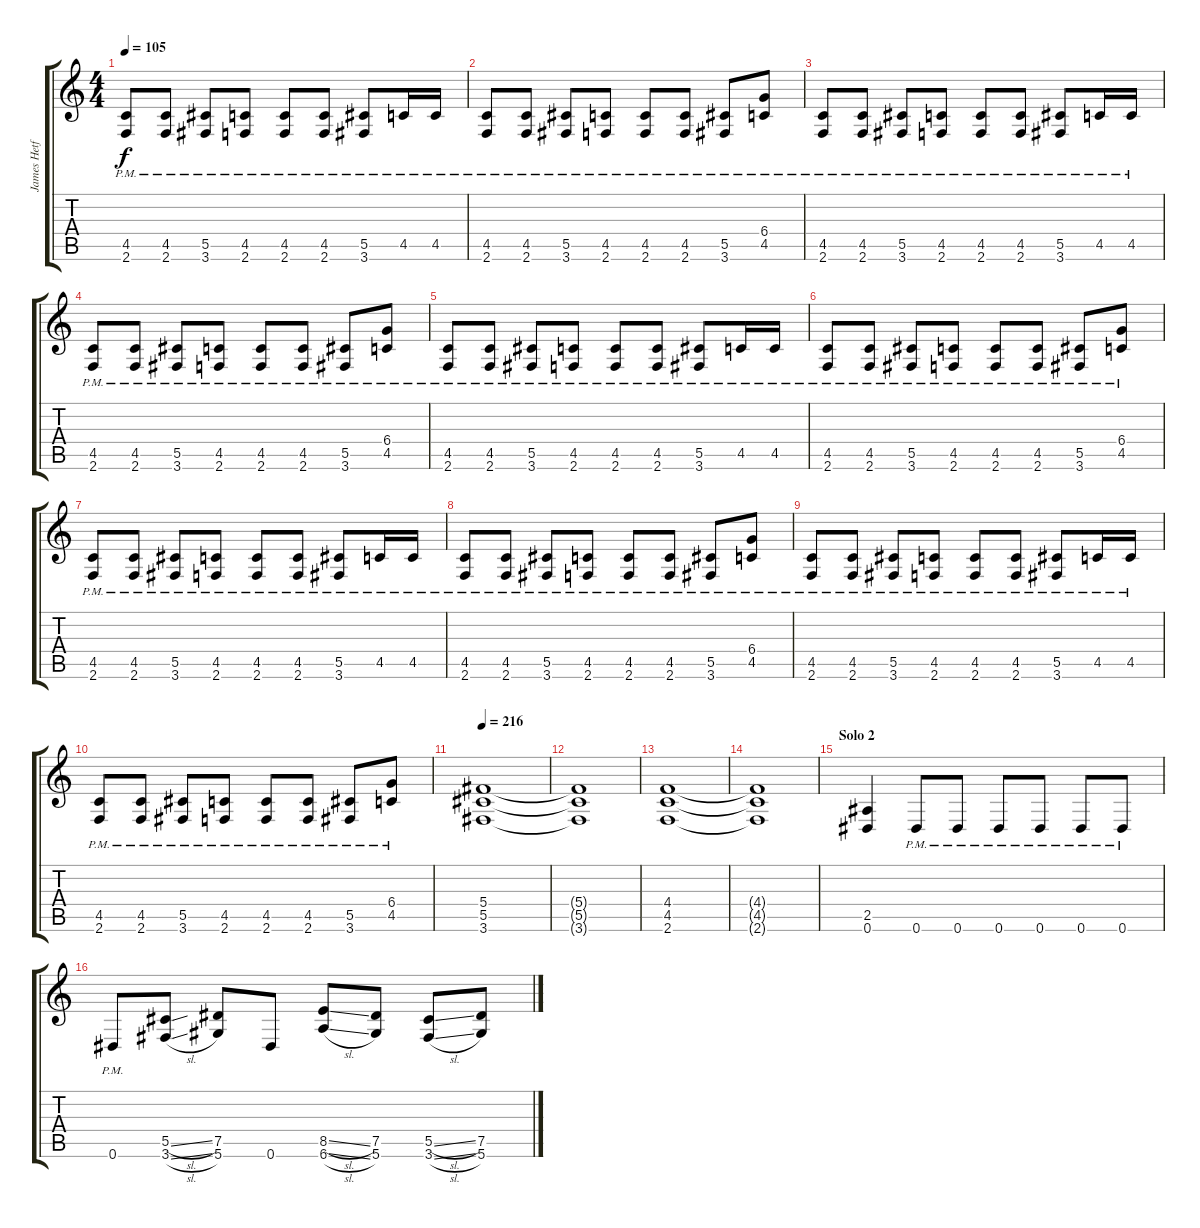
\track ("James Hetfield (Distortion Guitar)" "James Hetf") {instrument distortionguitar}
\staff {score tabs}
\tuning (Eb4 Bb3 Gb3 Db3 Ab2 Eb2) {hide}
\ts (4 4)
\tempo 105
\clef g2
\ks c
(4.5{pm} 2.6{pm}).8{dy f} (4.5{pm} 2.6{pm}).8 (5.5{pm} 3.6{pm}).8 (4.5{pm} 2.6{pm}).8 (4.5{pm} 2.6{pm}).8 (4.5{pm} 2.6{pm}).8 (5.5{pm} 3.6{pm}).8 4.5{pm}.16 4.5{pm}.16 |
(4.5{pm} 2.6{pm}).8 (4.5{pm} 2.6{pm}).8 (5.5{pm} 3.6{pm}).8 (4.5{pm} 2.6{pm}).8 (4.5{pm} 2.6{pm}).8 (4.5{pm} 2.6{pm}).8 (5.5{pm} 3.6{pm}).8 (6.4{pm} 4.5{pm}).8 |
(4.5{pm} 2.6{pm}).8 (4.5{pm} 2.6{pm}).8 (5.5{pm} 3.6{pm}).8 (4.5{pm} 2.6{pm}).8 (4.5{pm} 2.6{pm}).8 (4.5{pm} 2.6{pm}).8 (5.5{pm} 3.6{pm}).8 4.5{pm}.16 4.5{pm}.16 |
(4.5{pm} 2.6{pm}).8 (4.5{pm} 2.6{pm}).8 (5.5{pm} 3.6{pm}).8 (4.5{pm} 2.6{pm}).8 (4.5{pm} 2.6{pm}).8 (4.5{pm} 2.6{pm}).8 (5.5{pm} 3.6{pm}).8 (6.4{pm} 4.5{pm}).8 |
(4.5{pm} 2.6{pm}).8 (4.5{pm} 2.6{pm}).8 (5.5{pm} 3.6{pm}).8 (4.5{pm} 2.6{pm}).8 (4.5{pm} 2.6{pm}).8 (4.5{pm} 2.6{pm}).8 (5.5{pm} 3.6{pm}).8 4.5{pm}.16 4.5{pm}.16 |
(4.5{pm} 2.6{pm}).8 (4.5{pm} 2.6{pm}).8 (5.5{pm} 3.6{pm}).8 (4.5{pm} 2.6{pm}).8 (4.5{pm} 2.6{pm}).8 (4.5{pm} 2.6{pm}).8 (5.5{pm} 3.6{pm}).8 (6.4{pm} 4.5{pm}).8 |
(4.5{pm} 2.6{pm}).8 (4.5{pm} 2.6{pm}).8 (5.5{pm} 3.6{pm}).8 (4.5{pm} 2.6{pm}).8 (4.5{pm} 2.6{pm}).8 (4.5{pm} 2.6{pm}).8 (5.5{pm} 3.6{pm}).8 4.5{pm}.16 4.5{pm}.16 |
(4.5{pm} 2.6{pm}).8 (4.5{pm} 2.6{pm}).8 (5.5{pm} 3.6{pm}).8 (4.5{pm} 2.6{pm}).8 (4.5{pm} 2.6{pm}).8 (4.5{pm} 2.6{pm}).8 (5.5{pm} 3.6{pm}).8 (6.4{pm} 4.5{pm}).8 |
(4.5{pm} 2.6{pm}).8 (4.5{pm} 2.6{pm}).8 (5.5{pm} 3.6{pm}).8 (4.5{pm} 2.6{pm}).8 (4.5{pm} 2.6{pm}).8 (4.5{pm} 2.6{pm}).8 (5.5{pm} 3.6{pm}).8 4.5{pm}.16 4.5{pm}.16 |
(4.5{pm} 2.6{pm}).8 (4.5{pm} 2.6{pm}).8 (5.5{pm} 3.6{pm}).8 (4.5{pm} 2.6{pm}).8 (4.5{pm} 2.6{pm}).8 (4.5{pm} 2.6{pm}).8 (5.5{pm} 3.6{pm}).8 (6.4{pm} 4.5{pm}).8 |
\tempo 216
(5.4 5.5 3.6).1 |
(5.4{t} 5.5{t} 3.6{t}).1 |
(4.4 4.5 2.6).1 |
(4.4{t} 4.5{t} 2.6{t}).1 |
\section ("" "Solo 2")
(2.5 0.6).4 0.6{pm}.8 0.6{pm}.8 0.6{pm}.8 0.6{pm}.8 0.6{pm}.8 0.6{pm}.8 |
0.6{pm}.8 (5.5{sl} 3.6{sl}).8 (7.5 5.6).8 0.6.8 (8.5{sl} 6.6{sl}).8 (7.5 5.6).8 (5.5{sl} 3.6{sl}).8 (7.5 5.6).8
